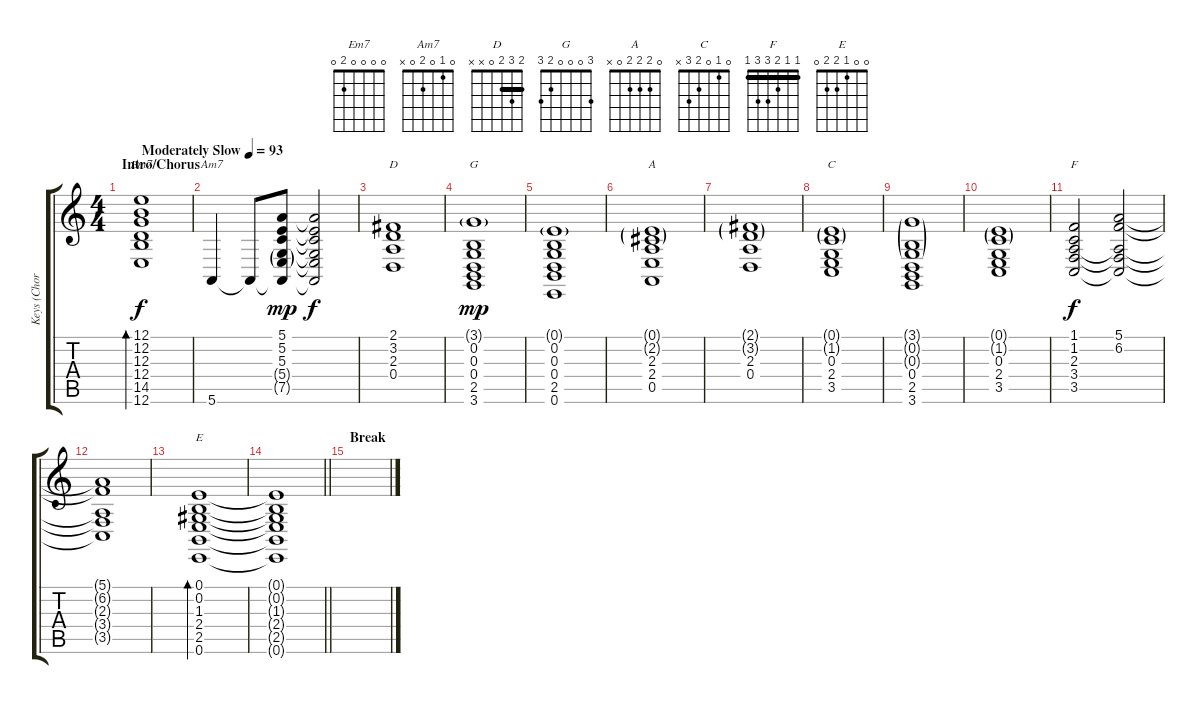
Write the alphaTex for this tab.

\track ("Keys (Chords)" "Keys (Chor") {instrument electricpiano1}
\staff {score tabs}
\tuning (E4 B3 G3 D3 A2 E2) {hide}
\chord ("Em7" 0 0 0 0 2 0)
\chord ("Am7" 0 1 0 2 0 x)
\chord ("D" 2 3 2 0 x x) {barre 2}
\chord ("G" 3 0 0 0 2 3)
\chord ("A" 0 2 2 2 0 x)
\chord ("C" 0 1 0 2 3 x)
\chord ("F" 1 1 2 3 3 1) {barre 1}
\chord ("E" 0 0 1 2 2 0)
\ts (4 4)
\section ("" "Intro/Chorus")
\tempo (93 "Moderately Slow")
\clef g2
\ks c
(12.1 12.2 12.3 12.4 14.5 12.6).1{bd 120 ch "Em7" dy f instrument electricpiano1} |
5.6.4{ch "Am7"} 5.6{t}.8 (5.1 5.2 5.3 5.4{g} 7.5{g} 5.6{t}).8{dy mp} (5.1{t} 5.2{t} 5.3{t} 5.4{t} 7.5{t} 5.6{t}).2{dy f} |
(2.1 3.2 2.3 0.4).1{ch "D"} |
(3.1{g} 0.2 0.3 0.4 2.5 3.6).1{ch "G" dy mp} |
(0.1{g} 0.2 0.3 0.4 2.5 0.6).1 |
(0.1{g} 2.2{g} 2.3 2.4 0.5).1{ch "A"} |
(2.1{g} 3.2{g} 2.3 0.4).1 |
(0.1{g} 1.2{g} 0.3 2.4 3.5).1{ch "C"} |
(3.1{g} 0.2{g} 0.3{g} 0.4 2.5 3.6).1 |
(0.1{g} 1.2{g} 0.3 2.4 3.5).1 |
(1.1 1.2 2.3 3.4 3.5).2{ch "F" dy f} (5.1 6.2 2.3{t} 3.4{t} 3.5{t}).2 |
(5.1{t} 6.2{t} 2.3{t} 3.4{t} 3.5{t}).1 |
(0.1 0.2 1.3 2.4 2.5 0.6).1{bd 120 ch "E"} |
\barLineRight lightlight
(0.1{t} 0.2{t} 1.3{t} 2.4{t} 2.5{t} 0.6{t}).1 |
\section ("" "Break")
